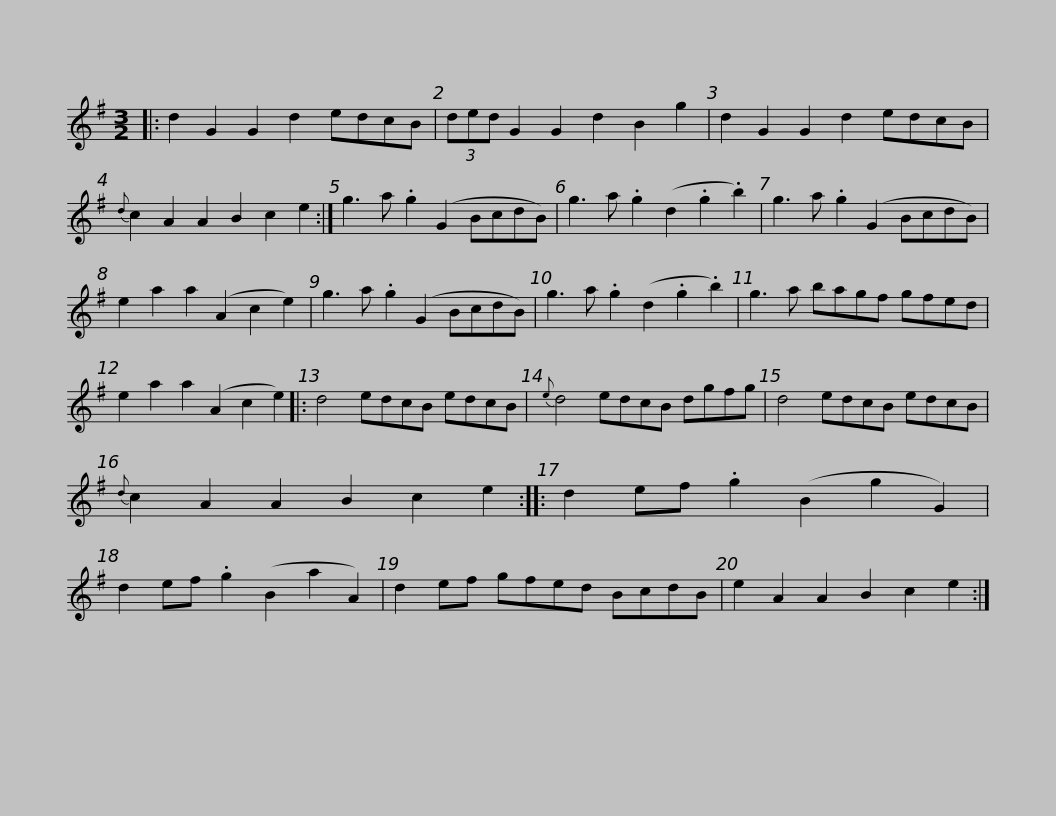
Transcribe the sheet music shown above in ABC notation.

X:1
L:1/8
M:3/2
I:linebreak $
K:G
V:1 treble
V:1
|: d2 G2 G2 d2 edcB | (3ded G2 G2 d2 B2 g2 | d2 G2 G2 d2 edcB |{d} c2 A2 A2 B2 c2 e2 :| g3 a .g2 (G2 BcdB) |$ %5
 g3 a .g2 (d2 .g2 .b2) | g3 a .g2 (G2 BcdB) | e2 a2 a2 (A2 c2 e2) | g3 a .g2 (G2 BcdB) | g3 a .g2 (d2 .g2 .b2) |$ %10
 g3 a bagf gfed | e2 a2 a2 (A2 c2 e2) |: d4 edcB edcB |{e} d4 edcB dgfg |$ d4 edcB edcB | %15
{d} c2 A2 A2 B2 c2 e2 :: d2 ef .g2 (B2 g2 G2) | d2 ef .g2 (B2 a2 A2) | d2 ef gfed BcdB |$ e2 A2 A2 B2 c2 e2 :| %20
